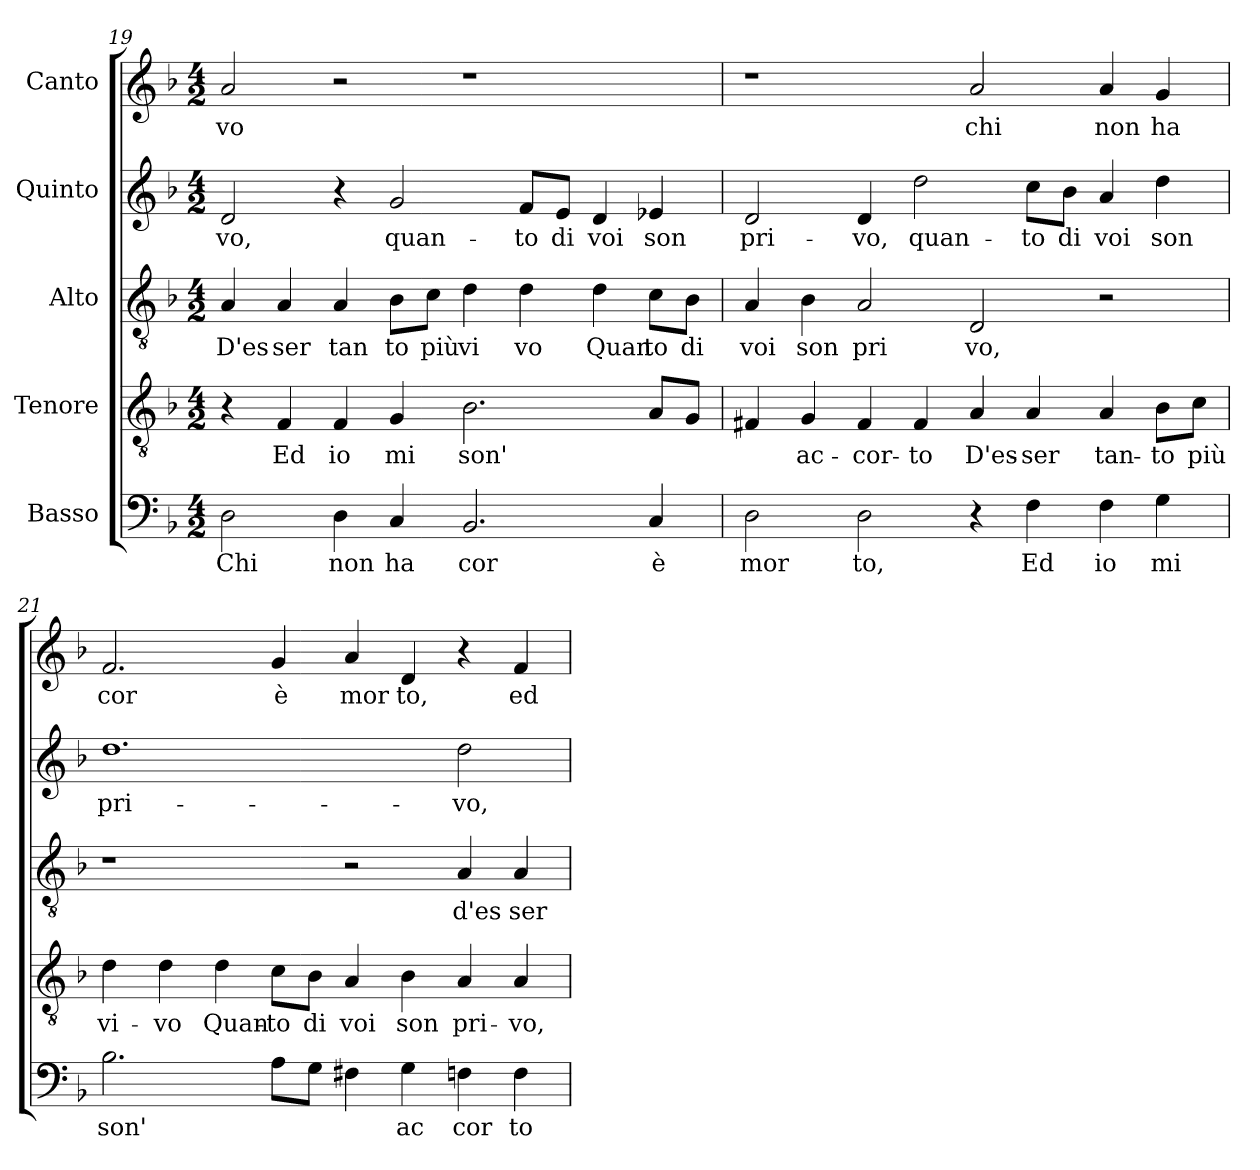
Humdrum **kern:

**kern	**text	**kern	**text	**kern	**text	**kern	**text	**kern	**text
*part5	*part5	*part4	*part4	*part3	*part3	*part2	*part2	*part1	*part1
*staff5	*staff5	*staff4	*staff4	*staff3	*staff3	*staff2	*staff2	*staff1	*staff1
*I"Basso	*	*I"Tenore	*	*I"Alto	*	*I"Quinto	*	*I"Canto	*
!!LO:PB:g=z
*clefF4	*	*clefGv2	*	*clefGv2	*	*clefG2	*	*clefG2	*
*k[b-]	*	*k[b-]	*	*k[b-]	*	*k[b-]	*	*k[b-]	*
*F:	*	*F:	*	*F:	*	*F:	*	*F:	*
*M4/2	*	*M4/2	*	*M4/2	*	*M4/2	*	*M4/2	*
=19	=19	=19	=19	=19	=19	=19	=19	=19	=19
!	!LO:LY:b:cj	!	!	!	!LO:LY:b:cj	!	!LO:LY:b:cj	!	!LO:LY:b:cj
2D\	Chi	4r	.	4A/	D'es	2d/	vo,	2a/	-vo
!	!	!	!LO:LY:b:cj	!	!LO:LY:b:cj	!	!	!	!
.	.	4F/	Ed	4A/	ser	.	.	.	.
!	!LO:LY:b:cj	!	!LO:LY:b:cj	!	!LO:LY:b:cj	!	!	!	!
4D\	non	4F/	io	4A/	tan	4r	.	2r	.
!	!LO:LY:b:cj	!	!LO:LY:b:cj	!	!LO:LY:b:cj	!	!LO:LY:b:cj	!	!
4C/	ha	4G/	mi	8B-\L	to	2g/	quan-	.	.
!	!	!	!	!	!LO:LY:b:cj	!	!	!	!
.	.	.	.	8c\J	più	.	.	.	.
!	!LO:LY:b:cj	!	!LO:LY:b	!	!LO:LY:b:cj	!	!	!	!
2.BB-/	cor	2.B-\	son'	4d\	vi	.	.	1r	.
!	!	!	!	!	!LO:LY:b:cj	!	!LO:LY:b:cj	!	!
.	.	.	.	4d\	vo	8f/L	-to	.	.
!	!	!	!	!	!	!	!LO:LY:b:cj	!	!
.	.	.	.	.	.	8e/J	di	.	.
!	!	!	!	!	!LO:LY:b:cj	!	!LO:LY:b:cj	!	!
.	.	.	.	4d\	Quan	4d/	voi	.	.
!	!LO:LY:b:cj	!	!	!	!LO:LY:b:cj	!	!LO:LY:b:cj	!	!
4C/	è	8A/L	.	8c\L	to	4e-X/	son	.	.
!	!	!	!	!	!LO:LY:b:cj	!	!	!	!
.	.	8G/J	.	8B-\J	di	.	.	.	.
=20	=20	=20	=20	=20	=20	=20	=20	=20	=20
!	!LO:LY:b:cj	!	!	!	!LO:LY:b:cj	!	!LO:LY:b:cj	!	!
2D\	mor	4F#X/	.	4A/	voi	2d/	pri-	1r	.
!	!	!	!LO:LY:b:cj	!	!LO:LY:b:cj	!	!	!	!
.	.	4G/	ac-	4B-\	son	.	.	.	.
!	!LO:LY:b:cj	!	!LO:LY:b:cj	!	!LO:LY:b:cj	!	!LO:LY:b:cj	!	!
2D\	to,	4F#/	-cor-	2A/	pri	4d/	-vo,	.	.
!	!	!	!LO:LY:b:cj	!	!	!	!LO:LY:b:cj	!	!
.	.	4F#/	-to	.	.	2dd\	quan-	.	.
!	!	!	!LO:LY:b:cj	!	!LO:LY:b:cj	!	!	!	!LO:LY:b:cj
4r	.	4A/	D'es-	2D/	vo,	.	.	2a/	chi
!	!LO:LY:b:cj	!	!LO:LY:b:cj	!	!	!	!LO:LY:b:cj	!	!
4F\	Ed	4A/	-ser	.	.	8cc\L	-to	.	.
!	!	!	!	!	!	!	!LO:LY:b:cj	!	!
.	.	.	.	.	.	8b-\J	di	.	.
!	!LO:LY:b:cj	!	!LO:LY:b:cj	!	!	!	!LO:LY:b:cj	!	!LO:LY:b:cj
4F\	io	4A/	tan-	2r	.	4a/	voi	4a/	non
!	!LO:LY:b:cj	!	!LO:LY:b:cj	!	!	!	!LO:LY:b:cj	!	!LO:LY:b:cj
4G\	mi	8B-\L	-to	.	.	4dd\	son	4g/	ha
!	!	!	!LO:LY:b:cj	!	!	!	!	!	!
.	.	8c\J	più	.	.	.	.	.	.
=21	=21	=21	=21	=21	=21	=21	=21	=21	=21
!	!LO:LY:b	!	!LO:LY:b:cj	!	!	!	!LO:LY:b:cj	!	!LO:LY:b:cj
2.B-\	son'	4d\	vi-	1r	.	1.dd	pri-	2.f/	cor
!	!	!	!LO:LY:b:cj	!	!	!	!	!	!
.	.	4d\	-vo	.	.	.	.	.	.
!	!	!	!LO:LY:b:cj	!	!	!	!	!	!
.	.	4d\	Quan-	.	.	.	.	.	.
!	!	!	!LO:LY:b:cj	!	!	!	!	!	!LO:LY:b:cj
8A\L	.	8c\L	-to	.	.	.	.	4g/	è
!	!	!	!LO:LY:b:cj	!	!	!	!	!	!
8G\J	.	8B-\J	di	.	.	.	.	.	.
!	!	!	!LO:LY:b:cj	!	!	!	!	!	!LO:LY:b:cj
4F#X\	.	4A/	voi	2r	.	.	.	4a/	mor
!	!LO:LY:b:cj	!	!LO:LY:b:cj	!	!	!	!	!	!LO:LY:b:cj
4G\	ac	4B-\	son	.	.	.	.	4d/	to,
!	!LO:LY:b:cj	!	!LO:LY:b:cj	!	!LO:LY:b:cj	!	!LO:LY:b:cj	!	!
4Fn\	cor	4A/	pri-	4A/	d'es	2dd\	-vo,	4r	.
!	!LO:LY:b:cj	!	!LO:LY:b:cj	!	!LO:LY:b:cj	!	!	!	!LO:LY:b:cj
4F\	to	4A/	-vo,	4A/	ser	.	.	4f/	ed
=	=	=	=	=	=	=	=	=	=
*-	*-	*-	*-	*-	*-	*-	*-	*-	*-
